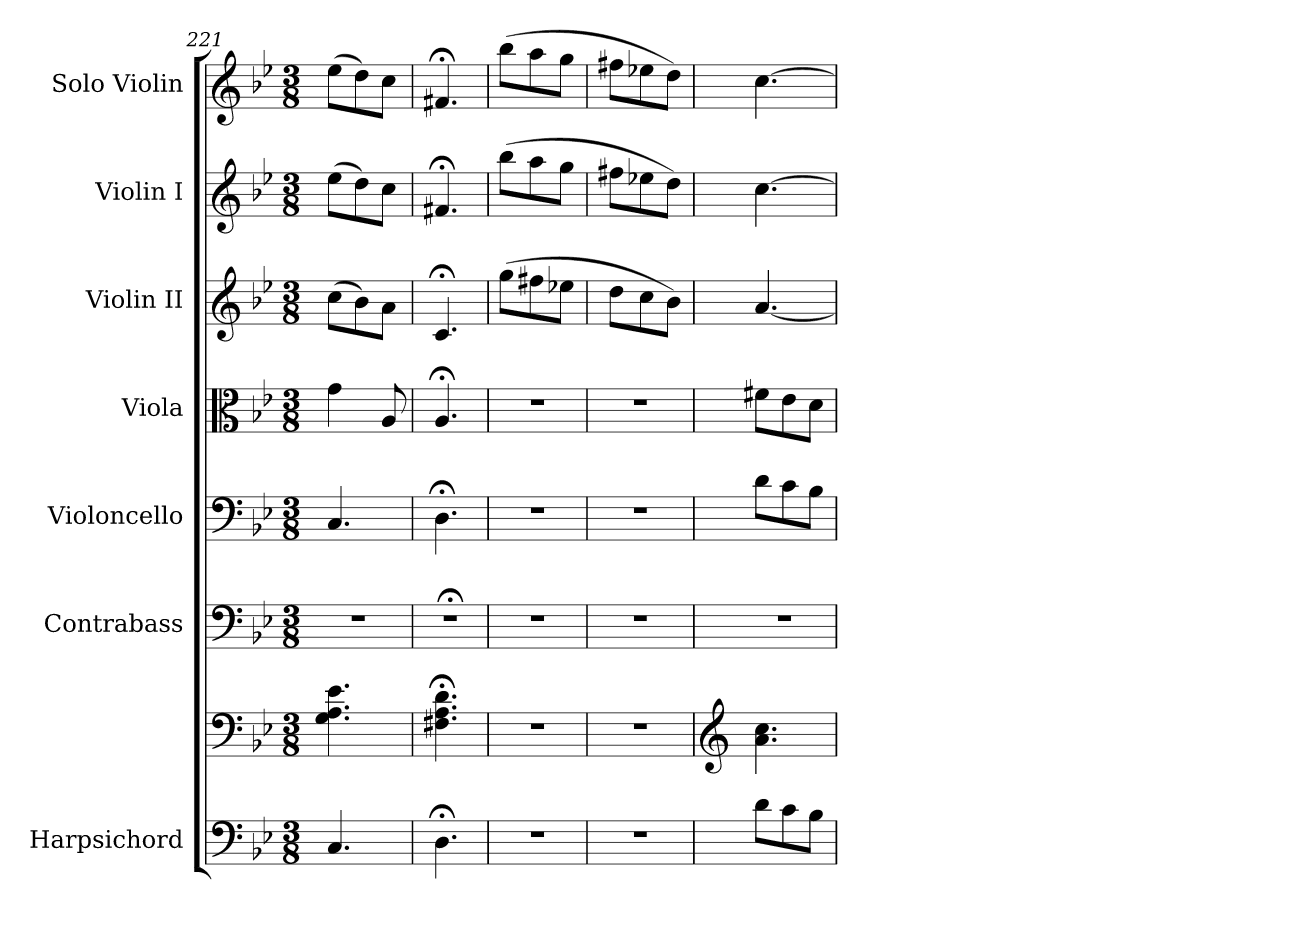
**kern	**kern	**kern	**kern	**kern	**kern	**kern	**kern
*part7	*part7	*part6	*part5	*part4	*part3	*part2	*part1
*staff8	*staff7	*staff6	*staff5	*staff4	*staff3	*staff2	*staff1
*I"Harpsichord	*	*I"Contrabass	*I"Violoncello	*I"Viola	*I"Violin II	*I"Violin I	*I"Solo Violin
*I'Hch.	*	*I'Cb.	*I'Vc.	*I'Vla.	*I'Vln. II	*I'Vln. I	*I'Vln.
*clefF4	*clefF4	*clefF4	*clefF4	*clefC3	*clefG2	*clefG2	*clefG2
*	*	*ITrd7c12	*	*	*	*	*
*k[b-e-]	*k[b-e-]	*k[b-e-]	*k[b-e-]	*k[b-e-]	*k[b-e-]	*k[b-e-]	*k[b-e-]
*M3/8	*M3/8	*M3/8	*M3/8	*M3/8	*M3/8	*M3/8	*M3/8
=221	=221	=221	=221	=221	=221	=221	=221
4.C/	4.G\ 4.A\ 4.e-\	4.r	4.C/	4g\	(>8cc\L	(>8ee-\L	(>8ee-\L
.	.	.	.	.	8b-\)	8dd\)	8dd\)
.	.	.	.	8A/	8a\J	8cc\J	8cc\J
=222	=222	=222	=222	=222	=222	=222	=222
4.D;<\	4.F#X\;< 4.A\;< 4.d\;<	4.r;<	4.D;<\	4.A;</	4.c;</	4.f#X;</	4.f#X;</
=223	=223	=223	=223	=223	=223	=223	=223
4.r	4.r	4.r	4.r	4.r	(>8gg\L	(>8bb-\L	(>8bb-\L
.	.	.	.	.	8ff#X\	8aa\	8aa\
.	.	.	.	.	8ee-X\J	8gg\J	8gg\J
=224	=224	=224	=224	=224	=224	=224	=224
4.r	4.r	4.r	4.r	4.r	8dd\L	8ff#X\L	8ff#X\L
.	.	.	.	.	8cc\	8ee-X\	8ee-X\
.	.	.	.	.	8b-\J)	8dd\J)	8dd\J)
=225	=225	=225	=225	=225	=225	=225	=225
*	*clefG2	*	*	*	*	*	*
8d\L	4.a\ 4.cc\	4.r	8d\L	8f#X\L	[4.a/	[4.cc\	[4.cc\
8c\	.	.	8c\	8e-\	.	.	.
8B-\J	.	.	8B-\J	8d\J	.	.	.
=	=	=	=	=	=	=	=
*-	*-	*-	*-	*-	*-	*-	*-
